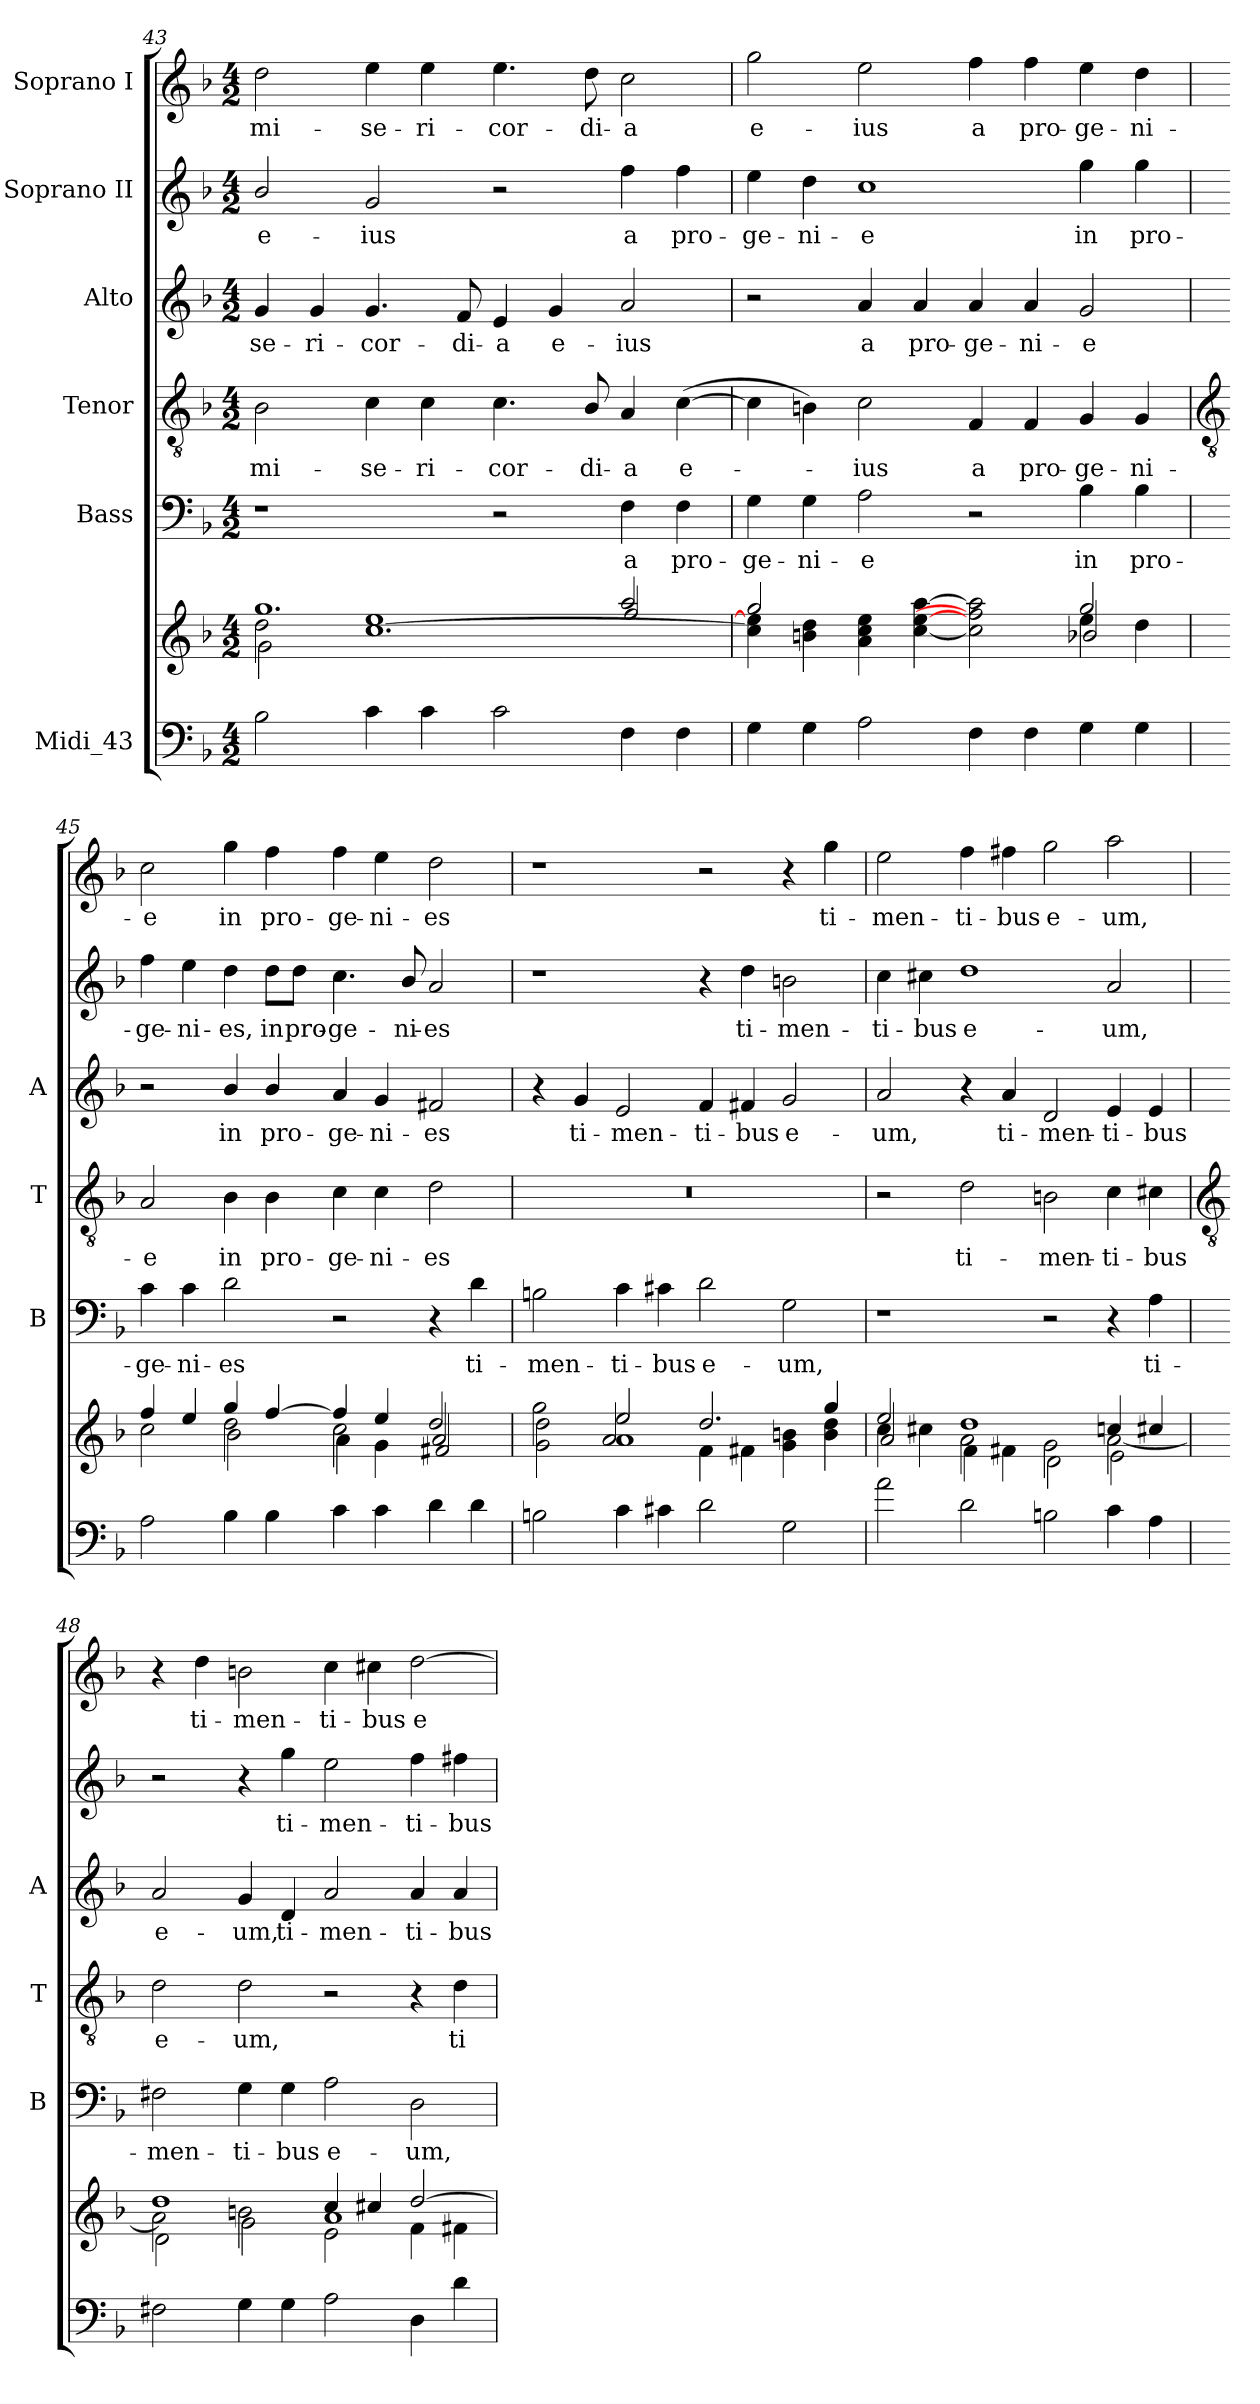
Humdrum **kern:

**kern	**kern	**kern	**text	**kern	**text	**kern	**text	**kern	**text	**kern	**text
*part6	*part6	*part5	*part5	*part4	*part4	*part3	*part3	*part2	*part2	*part1	*part1
*staff7	*staff6	*staff5	*staff5	*staff4	*staff4	*staff3	*staff3	*staff2	*staff2	*staff1	*staff1
*I"Midi_43	*	*I"Bass	*	*I"Tenor	*	*I"Alto	*	*I"Soprano II	*	*I"Soprano I	*
*	*	*I'B	*	*I'T	*	*I'A	*	*	*	*	*
*clefF4	*clefG2	*clefF4	*	*clefGv2	*	*clefG2	*	*clefG2	*	*clefG2	*
*k[b-]	*k[b-]	*k[b-]	*	*k[b-]	*	*k[b-]	*	*k[b-]	*	*k[b-]	*
*F:	*F:	*F:	*	*F:	*	*F:	*	*F:	*	*F:	*
*M4/2	*M4/2	*M4/2	*	*M4/2	*	*M4/2	*	*M4/2	*	*M4/2	*
=43	=43	=43	=43	=43	=43	=43	=43	=43	=43	=43	=43
*	*^	*	*	*	*	*	*	*	*	*	*
*	*	*^	*	*	*	*	*	*	*	*	*	*
!	!	!	!	!	!	!	!LO:LY:b	!	!LO:LY:b	!	!LO:LY:b	!	!LO:LY:b
2B-	1.gg/	2dd\	2g\	1r	.	2B-	mi-	4g	-se-	2b-/	e-	2dd	mi-
!	!	!	!	!	!	!	!	!	!LO:LY:b	!	!	!	!
.	.	.	.	.	.	.	.	4g	-ri-	.	.	.	.
!	!	!	!	!	!	!	!LO:LY:b	!	!LO:LY:b	!	!LO:LY:b	!	!LO:LY:b
4c	.	1ee\	[1.cc\	.	.	4c	-se-	4.g	-cor-	2g	-ius	4ee	-se-
!	!	!	!	!	!	!	!LO:LY:b	!	!	!	!	!	!LO:LY:b
4c	.	.	.	.	.	4c	-ri-	.	.	.	.	4ee	-ri-
!	!	!	!	!	!	!	!	!	!LO:LY:b	!	!	!	!
.	.	.	.	.	.	.	.	8f	-di-	.	.	.	.
!	!	!	!	!	!	!	!LO:LY:b	!	!LO:LY:b	!	!	!	!LO:LY:b
2c	.	.	.	2r	.	4.c	-cor-	4e	-a	2r	.	4.ee	-cor-
!	!	!	!	!	!	!	!	!	!LO:LY:b	!	!	!	!
.	.	.	.	.	.	.	.	4g	e-	.	.	.	.
!	!	!	!	!	!	!	!LO:LY:b	!	!	!	!	!	!LO:LY:b
.	.	.	.	.	.	8B-/	-di-	.	.	.	.	8dd	-di-
!	!	!	!	!	!LO:LY:b	!	!LO:LY:b	!	!LO:LY:b	!	!LO:LY:b	!	!LO:LY:b
4F	2aa/	2ff/	.	4F	a	4A	-a	2a	-ius	4ff	a	2cc	-a
!	!	!	!	!	!LO:LY:b	!	!LO:LY:b	!	!	!	!LO:LY:b	!	!
4F	.	.	.	4F	pro-	(>[4c	e-	.	.	4ff	pro-	.	.
=44	=44	=44	=44	=44	=44	=44	=44	=44	=44	=44	=44	=44	=44
!	!	!	!	!	!LO:LY:b	!	!	!	!	!	!LO:LY:b	!	!LO:LY:b
4G	2gg/	2ryy	4cc\] 4ee\]	4G	-ge-	4c]	.	2r	.	4ee	-ge-	2gg	e-
!	!	!	!	!	!LO:LY:b	!	!	!	!	!	!LO:LY:b	!	!
4G	.	.	4bn\ 4dd\	4G	-ni-	4Bn)	.	.	.	4dd	-ni-	.	.
!	!	!	!	!	!LO:LY:b	!	!LO:LY:b	!	!LO:LY:b	!	!LO:LY:b	!	!LO:LY:b
2A	1ryy	4a\ 4cc\ 4ee\	2ryy	2A	-e	2c	ius	4a	a	1cc	-e	2ee	-ius
!	!	!	!	!	!	!	!	!	!LO:LY:b	!	!	!	!
.	.	[4cc\ [4ee\ [4aa\	.	.	.	.	.	4a	pro-	.	.	.	.
!	!	!	!	!	!	!	!LO:LY:b	!	!LO:LY:b	!	!	!	!LO:LY:b
4F	.	2cc\] 2ff\] 2aa\]	2ryy	2r	.	4F	a	4a	-ge-	.	.	4ff	a
!	!	!	!	!	!	!	!LO:LY:b	!	!LO:LY:b	!	!	!	!LO:LY:b
4F	.	.	.	.	.	4F	pro-	4a	-ni-	.	.	4ff	pro-
!	!	!	!	!	!LO:LY:b	!	!LO:LY:b	!	!LO:LY:b	!	!LO:LY:b	!	!LO:LY:b
4G	2gg/	4ee\	2b-X/	4B-	in	4G	-ge-	2g	-e	4gg	in	4ee	-ge-
!	!	!	!	!	!LO:LY:b	!	!LO:LY:b	!	!	!	!LO:LY:b	!	!LO:LY:b
4G	.	4dd\	.	4B-	pro-	4G	-ni-	.	.	4gg	pro-	4dd	-ni-
!!LO:LB:g=z
=45	=45	=45	=45	=45	=45	=45	=45	=45	=45	=45	=45	=45	=45
*	*	*	*	*	*	*clefGv2	*	*	*	*	*	*	*
!	!	!	!	!	!LO:LY:b	!	!LO:LY:b	!	!	!	!LO:LY:b	!	!LO:LY:b
2A	4ff/	2cc\	2ryy	4c	-ge-	2A	-e	2r	.	4ff	-ge-	2cc	-e
!	!	!	!	!	!LO:LY:b	!	!	!	!	!	!LO:LY:b	!	!
.	4ee/	.	.	4c	-ni-	.	.	.	.	4ee	-ni-	.	.
!	!	!	!	!	!LO:LY:b	!	!LO:LY:b	!	!LO:LY:b	!	!LO:LY:b	!	!LO:LY:b
4B-	4gg/	2dd\	2b-\	2d	-es	4B-	in	4b-/	in	4dd	-es,	4gg	in
!	!	!	!	!	!	!	!LO:LY:b	!	!LO:LY:b	!	!LO:LY:b	!	!LO:LY:b
4B-	[4ff/	.	.	.	.	4B-	pro-	4b-/	pro-	8dd\L	in	4ff	pro-
!	!	!	!	!	!	!	!	!	!	!	!LO:LY:b	!	!
.	.	.	.	.	.	.	.	.	.	8dd\J	pro-	.	.
!	!	!	!	!	!	!	!LO:LY:b	!	!LO:LY:b	!	!LO:LY:b	!	!LO:LY:b
4c	4ff/]	2cc\	4a\	2r	.	4c	-ge-	4a	-ge-	4.cc	-ge-	4ff	-ge-
!	!	!	!	!	!	!	!LO:LY:b	!	!LO:LY:b	!	!	!	!LO:LY:b
4c	4ee/	.	4g\	.	.	4c	-ni-	4g	-ni-	.	.	4ee	-ni-
!	!	!	!	!	!	!	!	!	!	!	!LO:LY:b	!	!
.	.	.	.	.	.	.	.	.	.	8b-/	-ni-	.	.
!	!	!	!	!	!	!	!LO:LY:b	!	!LO:LY:b	!	!LO:LY:b	!	!LO:LY:b
4d	2dd/	2a/	2f#X/	4r	.	2d	-es	2f#X	-es	2a	-es	2dd	-es
!	!	!	!	!	!LO:LY:b	!	!	!	!	!	!	!	!
4d	.	.	.	4d	ti-	.	.	.	.	.	.	.	.
=46	=46	=46	=46	=46	=46	=46	=46	=46	=46	=46	=46	=46	=46
!	!	!	!	!	!LO:LY:b	!	!	!	!	!	!	!	!
2Bn	2gg\	2dd\	2g\	2Bn	-men-	0r	.	4r	.	1r	.	1r	.
!	!	!	!	!	!	!	!	!	!LO:LY:b	!	!	!	!
.	.	.	.	.	.	.	.	4g	ti-	.	.	.	.
!	!	!	!	!	!LO:LY:b	!	!	!	!LO:LY:b	!	!	!	!
4c	2ee/	1a\	2a/	4c	-ti-	.	.	2e	-men-	.	.	.	.
!	!	!	!	!	!LO:LY:b	!	!	!	!	!	!	!	!
4c#X	.	.	.	4c#X	-bus	.	.	.	.	.	.	.	.
!	!	!	!	!	!LO:LY:b	!	!	!	!LO:LY:b	!	!	!	!
2d	2.dd/	.	4f\	2d	e-	.	.	4f	-ti-	4r	.	2r	.
!	!	!	!	!	!	!	!	!	!LO:LY:b	!	!LO:LY:b	!	!
.	.	.	4f#X\	.	.	.	.	4f#X	-bus	4dd	ti-	.	.
!	!	!	!	!	!LO:LY:b	!	!	!	!LO:LY:b	!	!LO:LY:b	!	!
2G	.	2ryy	4g\ 4bn\	2G	-um,	.	.	2g	e-	2bn	-men-	4r	.
!	!	!	!	!	!	!	!	!	!	!	!	!	!LO:LY:b
.	4gg/	.	4b\ 4dd\	.	.	.	.	.	.	.	.	4gg	ti-
=47	=47	=47	=47	=47	=47	=47	=47	=47	=47	=47	=47	=47	=47
!	!	!	!	!	!	!	!	!	!LO:LY:b	!	!LO:LY:b	!	!LO:LY:b
2a	2ee/	4cc\	2a/	1r	.	2r	.	2a	-um,	4cc	-ti-	2ee	-men-
!	!	!	!	!	!	!	!	!	!	!	!LO:LY:b	!	!
.	.	4cc#X\	.	.	.	.	.	.	.	4cc#X	-bus	.	.
!	!	!	!	!	!	!	!LO:LY:b	!	!	!	!LO:LY:b	!	!LO:LY:b
2d	1dd/	2a\	4f\	.	.	2d	ti-	4r	.	1dd	e-	4ff	-ti-
!	!	!	!	!	!	!	!	!	!LO:LY:b	!	!	!	!LO:LY:b
.	.	.	4f#X\	.	.	.	.	4a	ti-	.	.	4ff#X	-bus
!	!	!	!	!	!	!	!LO:LY:b	!	!LO:LY:b	!	!	!	!LO:LY:b
2Bn	.	2g\	2d\	2r	.	2Bn	-men-	2d	-men-	.	.	2gg	e-
!	!	!	!	!	!	!	!LO:LY:b	!	!LO:LY:b	!	!LO:LY:b	!	!LO:LY:b
4c	4ccn/	[2a\	2e\	4r	.	4c	-ti-	4e	-ti-	2a	-um,	2aa	-um,
!	!	!	!	!	!LO:LY:b	!	!LO:LY:b	!	!LO:LY:b	!	!	!	!
4A	4cc#X/	.	.	4A	ti-	4c#X	-bus	4e	-bus	.	.	.	.
!!LO:LB:g=z
=48	=48	=48	=48	=48	=48	=48	=48	=48	=48	=48	=48	=48	=48
*	*	*	*	*	*	*clefGv2	*	*	*	*	*	*	*
!	!	!	!	!	!LO:LY:b	!	!LO:LY:b	!	!LO:LY:b	!	!	!	!
2F#X	1dd/	2a\]	2d\	2F#X	-men-	2d	e-	2a	e-	2r	.	4r	.
!	!	!	!	!	!	!	!	!	!	!	!	!	!LO:LY:b
.	.	.	.	.	.	.	.	.	.	.	.	4dd	ti-
!	!	!	!	!	!LO:LY:b	!	!LO:LY:b	!	!LO:LY:b	!	!	!	!LO:LY:b
4G	.	2bn\	2g\	4G	-ti-	2d	-um,	4g	-um,	4r	.	2bn	-men-
!	!	!	!	!	!LO:LY:b	!	!	!	!LO:LY:b	!	!LO:LY:b	!	!
4G	.	.	.	4G	-bus	.	.	4d	ti-	4gg	ti-	.	.
!	!	!	!	!	!LO:LY:b	!	!	!	!LO:LY:b	!	!LO:LY:b	!	!LO:LY:b
2A	4cc/	1a/	2e\	2A	e-	2r	.	2a	-men-	2ee	-men-	4cc	-ti-
!	!	!	!	!	!	!	!	!	!	!	!	!	!LO:LY:b
.	4cc#X/	.	.	.	.	.	.	.	.	.	.	4cc#X	-bus
!	!	!	!	!	!LO:LY:b	!	!	!	!LO:LY:b	!	!LO:LY:b	!	!LO:LY:b
4D	[2dd/	.	4f\	2D	-um,	4r	.	4a	-ti-	4ff	-ti-	[2dd	e-
!	!	!	!	!	!	!	!LO:LY:b	!	!LO:LY:b	!	!LO:LY:b	!	!
4d	.	.	4f#X\	.	.	4d	ti-	4a	-bus	4ff#X	-bus	.	.
*	*v	*v	*v	*	*	*	*	*	*	*	*	*	*
=	=	=	=	=	=	=	=	=	=	=	=
*-	*-	*-	*-	*-	*-	*-	*-	*-	*-	*-	*-
